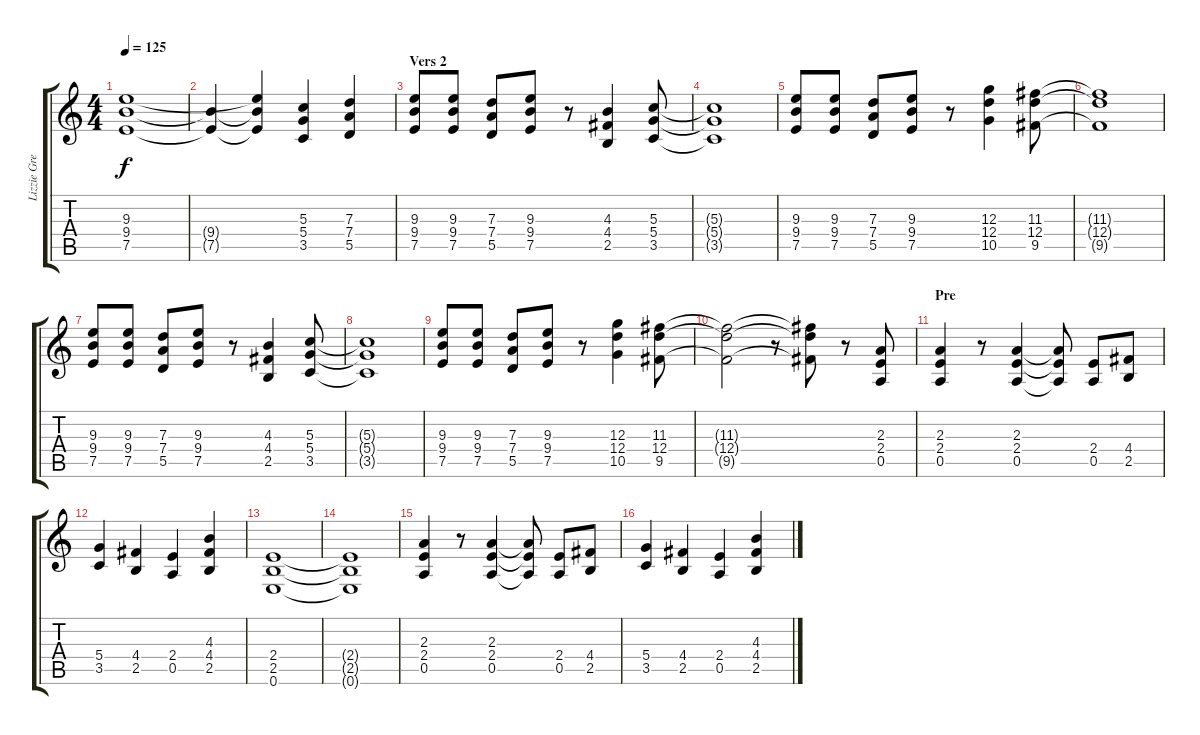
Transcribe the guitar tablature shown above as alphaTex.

\track ("Lizzie Grey - Rhythm Guitar" "Lizzie Gre") {instrument distortionguitar}
\staff {score tabs}
\tuning (E4 B3 G3 D3 A2 E2) {hide}
\ts (4 4)
\tempo 125
\clef g2
\ks c
(9.3 9.4 7.5).1{dy f} |
(9.4{t} 7.5{t}).4 (9.3{t} 9.4{t} 7.5{t}).4 (5.3 5.4 3.5).4 (7.3 7.4 5.5).4 |
\section ("" "Vers 2")
(9.3 9.4 7.5).8 (9.3 9.4 7.5).8 (7.3 7.4 5.5).8 (9.3 9.4 7.5).8 r.8 (4.3 4.4 2.5).4 (5.3 5.4 3.5).8 |
(5.3{t} 5.4{t} 3.5{t}).1 |
(9.3 9.4 7.5).8 (9.3 9.4 7.5).8 (7.3 7.4 5.5).8 (9.3 9.4 7.5).8 r.8 (12.3 12.4 10.5).4 (11.3 12.4 9.5).8 |
(11.3{t} 12.4{t} 9.5{t}).1 |
(9.3 9.4 7.5).8 (9.3 9.4 7.5).8 (7.3 7.4 5.5).8 (9.3 9.4 7.5).8 r.8 (4.3 4.4 2.5).4 (5.3 5.4 3.5).8 |
(5.3{t} 5.4{t} 3.5{t}).1 |
(9.3 9.4 7.5).8 (9.3 9.4 7.5).8 (7.3 7.4 5.5).8 (9.3 9.4 7.5).8 r.8 (12.3 12.4 10.5).4 (11.3 12.4 9.5).8 |
(11.3{t} 12.4{t} 9.5{t}).2 r.8 (11.3{t} 12.4{t} 9.5{t}).8 r.8 (2.3 2.4 0.5).8 |
\section ("" "Pre")
(2.3 2.4 0.5).4 r.8 (2.3 2.4 0.5).4 (2.3{t} 2.4{t} 0.5{t}).8 (2.4 0.5).8 (4.4 2.5).8 |
(5.4 3.5).4 (4.4 2.5).4 (2.4 0.5).4 (4.3 4.4 2.5).4 |
(2.4 2.5 0.6).1 |
(2.4{t} 2.5{t} 0.6{t}).1 |
(2.3 2.4 0.5).4 r.8 (2.3 2.4 0.5).4 (2.3{t} 2.4{t} 0.5{t}).8 (2.4 0.5).8 (4.4 2.5).8 |
(5.4 3.5).4 (4.4 2.5).4 (2.4 0.5).4 (4.3 4.4 2.5).4
